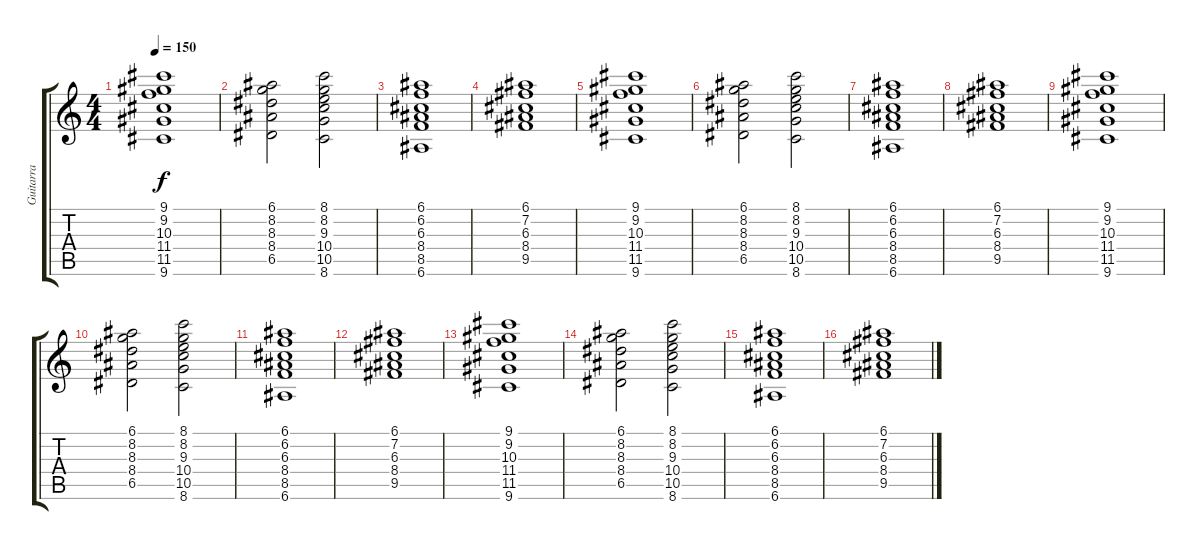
\track ("Guitarra" "Guitarra") {instrument electricguitarclean}
\staff {score tabs}
\tuning (E4 B3 G3 D3 A2 E2) {hide}
\ts (4 4)
\tempo 150
\clef g2
\ks c
(9.1 9.2 10.3 11.4 11.5 9.6).1{dy f} |
(6.1 8.2 8.3 8.4 6.5).2 (8.1 8.2 9.3 10.4 10.5 8.6).2 |
(6.1 6.2 6.3 8.4 8.5 6.6).1 |
(6.1 7.2 6.3 8.4 9.5).1 |
(9.1 9.2 10.3 11.4 11.5 9.6).1 |
(6.1 8.2 8.3 8.4 6.5).2 (8.1 8.2 9.3 10.4 10.5 8.6).2 |
(6.1 6.2 6.3 8.4 8.5 6.6).1 |
(6.1 7.2 6.3 8.4 9.5).1 |
(9.1 9.2 10.3 11.4 11.5 9.6).1 |
(6.1 8.2 8.3 8.4 6.5).2 (8.1 8.2 9.3 10.4 10.5 8.6).2 |
(6.1 6.2 6.3 8.4 8.5 6.6).1 |
(6.1 7.2 6.3 8.4 9.5).1 |
(9.1 9.2 10.3 11.4 11.5 9.6).1 |
(6.1 8.2 8.3 8.4 6.5).2 (8.1 8.2 9.3 10.4 10.5 8.6).2 |
(6.1 6.2 6.3 8.4 8.5 6.6).1 |
(6.1 7.2 6.3 8.4 9.5).1
